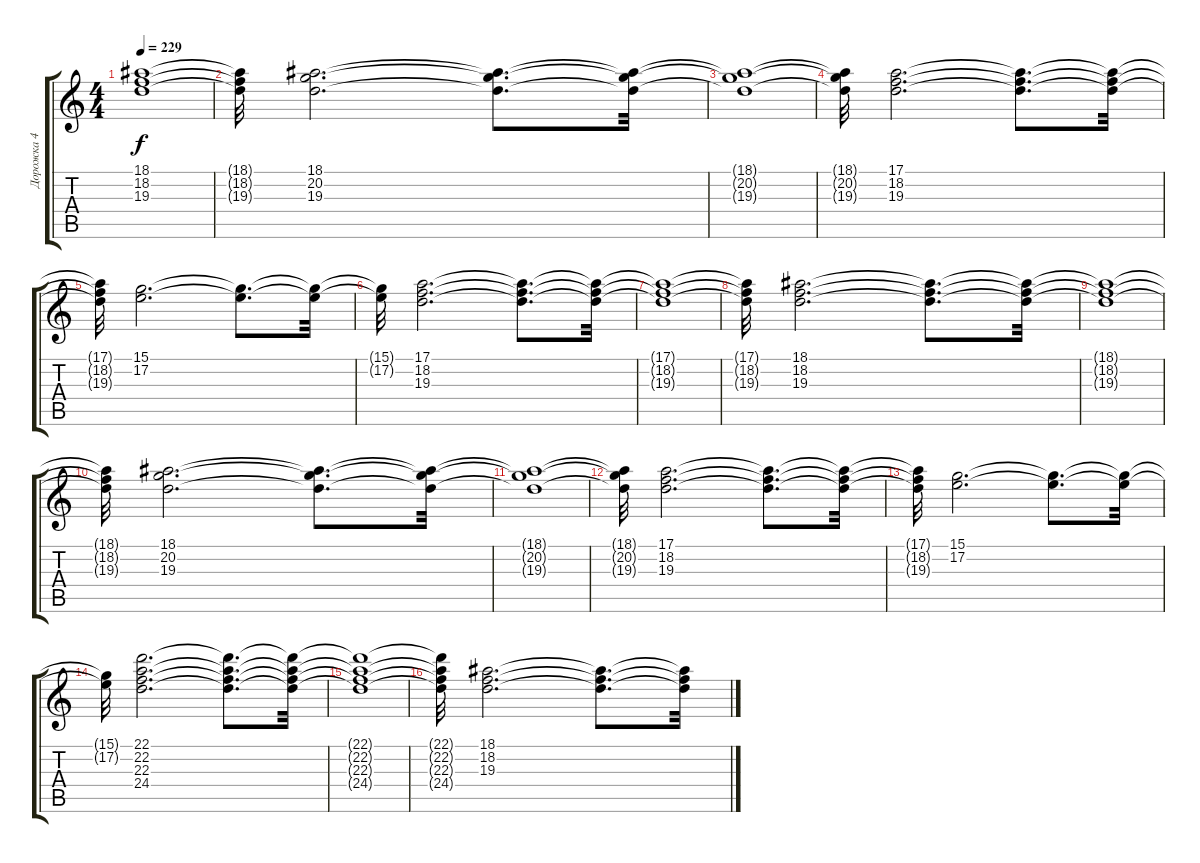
\track ("Дорожка 4" "Дорожка 4") {instrument stringensemble1}
\staff {score tabs}
\tuning (E4 B3 G3 D3 A2 E2) {hide}
\ts (4 4)
\tempo 229
\clef g2
\ks c
(18.1{t} 18.2{t} 19.3{t}).1{dy f} |
(18.1{t} 18.2{t} 19.3{t}).32 (18.1 20.2 19.3).2{d} (18.1{t} 20.2{t} 19.3{t}).8{d} (18.1{t} 20.2{t} 19.3{t}).32 |
(18.1{t} 20.2{t} 19.3{t}).1 |
(18.1{t} 20.2{t} 19.3{t}).32 (17.1 18.2 19.3).2{d} (17.1{t} 18.2{t} 19.3{t}).8{d} (17.1{t} 18.2{t} 19.3{t}).32 |
(17.1{t} 18.2{t} 19.3{t}).32 (15.1 17.2).2{d} (15.1{t} 17.2{t}).8{d} (15.1{t} 17.2{t}).32 |
(15.1{t} 17.2{t}).32 (17.1 18.2 19.3).2{d} (17.1{t} 18.2{t} 19.3{t}).8{d} (17.1{t} 18.2{t} 19.3{t}).32 |
(17.1{t} 18.2{t} 19.3{t}).1 |
(17.1{t} 18.2{t} 19.3{t}).32 (18.1 18.2 19.3).2{d} (18.1{t} 18.2{t} 19.3{t}).8{d} (18.1{t} 18.2{t} 19.3{t}).32 |
(18.1{t} 18.2{t} 19.3{t}).1 |
(18.1{t} 18.2{t} 19.3{t}).32 (18.1 20.2 19.3).2{d} (18.1{t} 20.2{t} 19.3{t}).8{d} (18.1{t} 20.2{t} 19.3{t}).32 |
(18.1{t} 20.2{t} 19.3{t}).1 |
(18.1{t} 20.2{t} 19.3{t}).32 (17.1 18.2 19.3).2{d} (17.1{t} 18.2{t} 19.3{t}).8{d} (17.1{t} 18.2{t} 19.3{t}).32 |
(17.1{t} 18.2{t} 19.3{t}).32 (15.1 17.2).2{d} (15.1{t} 17.2{t}).8{d} (15.1{t} 17.2{t}).32 |
(15.1{t} 17.2{t}).32 (22.1 22.2 22.3 24.4).2{d} (22.1{t} 22.2{t} 22.3{t} 24.4{t}).8{d} (22.1{t} 22.2{t} 22.3{t} 24.4{t}).32 |
(22.1{t} 22.2{t} 22.3{t} 24.4{t}).1 |
(22.1{t} 22.2{t} 22.3{t} 24.4{t}).32 (18.1 18.2 19.3).2{d} (18.1{t} 18.2{t} 19.3{t}).8{d} (18.1{t} 18.2{t} 19.3{t}).32
